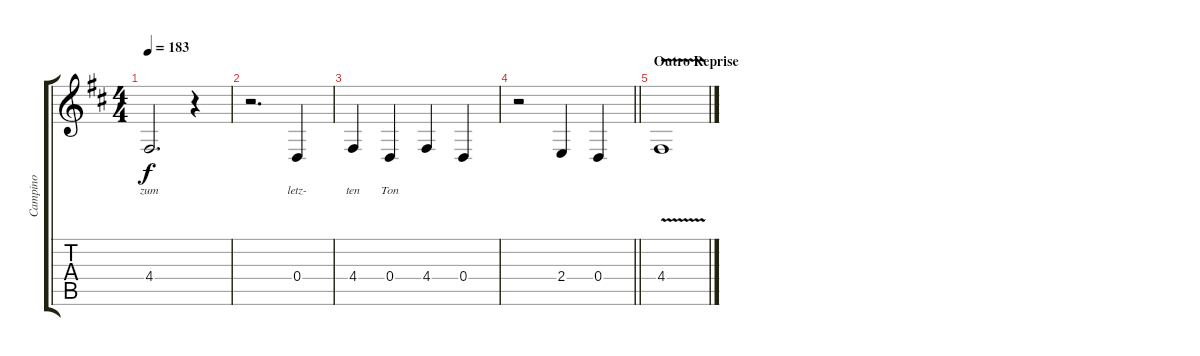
\track ("Campino" "Campino") {instrument flute}
\staff {score tabs}
\tuning (E4 B3 G3 D3 A2 E2) {hide}
\ts (4 4)
\tempo 183
\clef g2
\ks d
4.4.2{d lyrics (0 "zum") lyrics (1 "") lyrics (2 "") lyrics (3 "") lyrics (4 "") dy f} r.4 |
r.2{d} 0.4.4{lyrics (0 "letz-") lyrics (1 "") lyrics (2 "") lyrics (3 "") lyrics (4 "")} |
4.4.4{lyrics (0 "ten") lyrics (1 "") lyrics (2 "") lyrics (3 "") lyrics (4 "")} 0.4.4{lyrics (0 "Ton") lyrics (1 "") lyrics (2 "") lyrics (3 "") lyrics (4 "")} 4.4.4 0.4.4 |
\barLineRight lightlight
r.2 2.4.4 0.4.4 |
\section ("" "Outro Reprise")
4.4{v}.1
